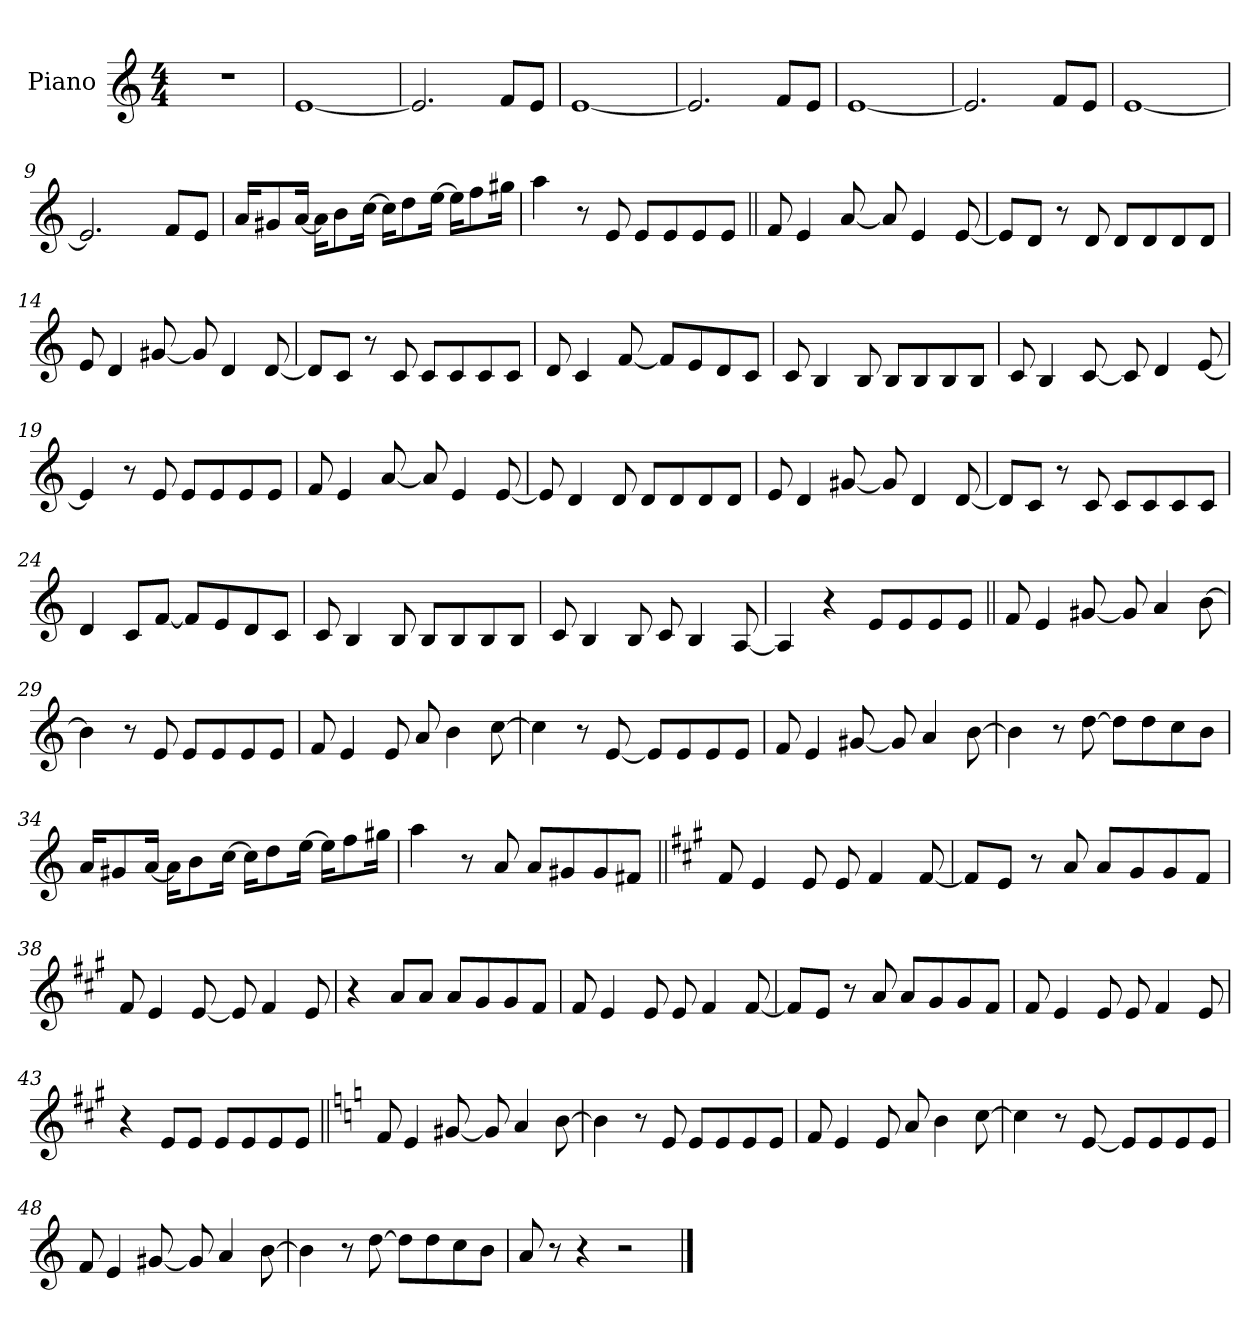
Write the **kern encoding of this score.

**kern
*part1
*staff1
*I"Piano
*I'Pno.
*clefG2
*k[]
*M4/4
*MM134
=1
1r
=2
[1e!
=3
2.e!]
8f!L
8e!J
=4
[1e!
=5
2.e!]
8f!L
8e!J
=6
[1e!
=7
2.e!]
8f!L
8e!J
=8
[1e!
=9
2.e!]
8f!L
8e!J
=10
16a!KL
8g#X!
[16a!Jk
16a!KL]
8b!
[16cc!Jk
16cc!KL]
8dd!
[16ee!Jk
16ee!KL]
8ff!
16gg#X!Jk
=11
4aa!
8r
8e
8eL
8e
8e
8eJ
=12||
8f
4e
[8a
8a]
4e
[8e
=13
8eL]
8dJ
8r
8d
8dL
8d
8d
8dJ
=14
8e
4d
[8g#X
8g#]
4d
[8d
=15
8dL]
8cJ
8r
8c
8cL
8c
8c
8cJ
=16
8d
4c
[8f
8fL]
8e
8d
8cJ
=17
8c
4B
8B
8BL
8B
8B
8BJ
=18
8c
4B
[8c
8c]
4d
[8e
=19
4e]
8r
8e
8eL
8e
8e
8eJ
=20
8f
4e
[8a
8a]
4e
[8e
=21
8e]
4d
8d
8dL
8d
8d
8dJ
=22
8e
4d
[8g#X
8g#]
4d
[8d
=23
8dL]
8cJ
8r
8c
8cL
8c
8c
8cJ
=24
4d
8cL
[8fJ
8fL]
8e
8d
8cJ
=25
8c
4B
8B
8BL
8B
8B
8BJ
=26
8c
4B
8B
8c
4B
[8A
=27
4A]
4r
8eL
8e
8e
8eJ
=28||
8f
4e
[8g#X
8g#]
4a
[8b
=29
4b]
8r
8e
8eL
8e
8e
8eJ
=30
8f
4e
8e
8a
4b
[8cc
=31
4cc]
8r
[8e
8eL]
8e
8e
8eJ
=32
8f
4e
[8g#X
8g#]
4a
[8b
=33
4b]
8r
[8dd
8ddL]
8dd
8cc
8bJ
=34
16aKL
8g#X!
[16a!Jk
16a!KL]
8b!
[16cc!Jk
16cc!KL]
8dd!
[16ee!Jk
16ee!KL]
8ff!
16gg#X!Jk
=35
4aa!
8r
8a
8aL
8g#X
8g#
8f#XJ
=36||
*k[f#c#g#]
8f#
4e
8e
8e
4f#
[8f#
=37
8f#L]
8eJ
8r
8a
8aL
8g#
8g#
8f#J
=38
8f#
4e
[8e
8e]
4f#
8e
=39
4r
8aL
8aJ
8aL
8g#
8g#
8f#J
=40
8f#
4e
8e
8e
4f#
[8f#
=41
8f#L]
8eJ
8r
8a
8aL
8g#
8g#
8f#J
=42
8f#
4e
8e
8e
4f#
8e
=43
4r
8eL
8eJ
8eL
8e
8e
8eJ
=44||
*k[]
8f
4e
[8g#X
8g#]
4a
[8b
=45
4b]
8r
8e
8eL
8e
8e
8eJ
=46
8f
4e
8e
8a
4b
[8cc
=47
4cc]
8r
[8e
8eL]
8e
8e
8eJ
=48
8f
4e
[8g#X
8g#]
4a
[8b
=49
4b]
8r
[8dd
8ddL]
8dd
8cc
8bJ
=50
8a
8r
4r
2r
==
*-
